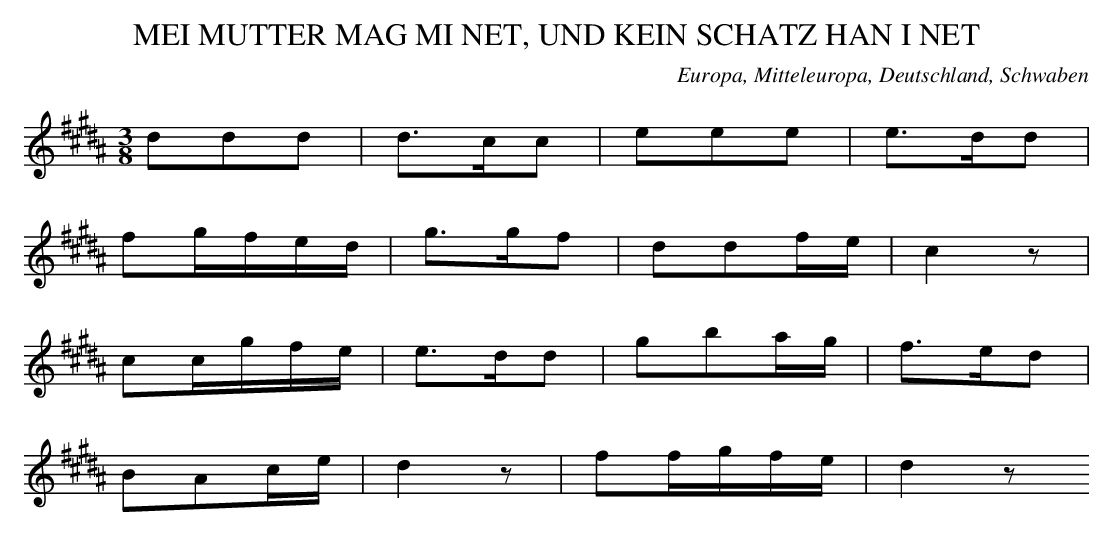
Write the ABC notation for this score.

X:1
T: MEI MUTTER MAG MI NET, UND KEIN SCHATZ HAN I NET
O: Europa, Mitteleuropa, Deutschland, Schwaben
M: 3/8
L: 1/16
K: B
d2d2d2 | d3cc2 | e2e2e2 | e3dd2 |
f2gfed | g3gf2 | d2d2fe | c4z2 |
c2cgfe | e3dd2 | g2b2ag | f3ed2 |
B2A2ce | d4z2 | f2fgfe | d4z2
